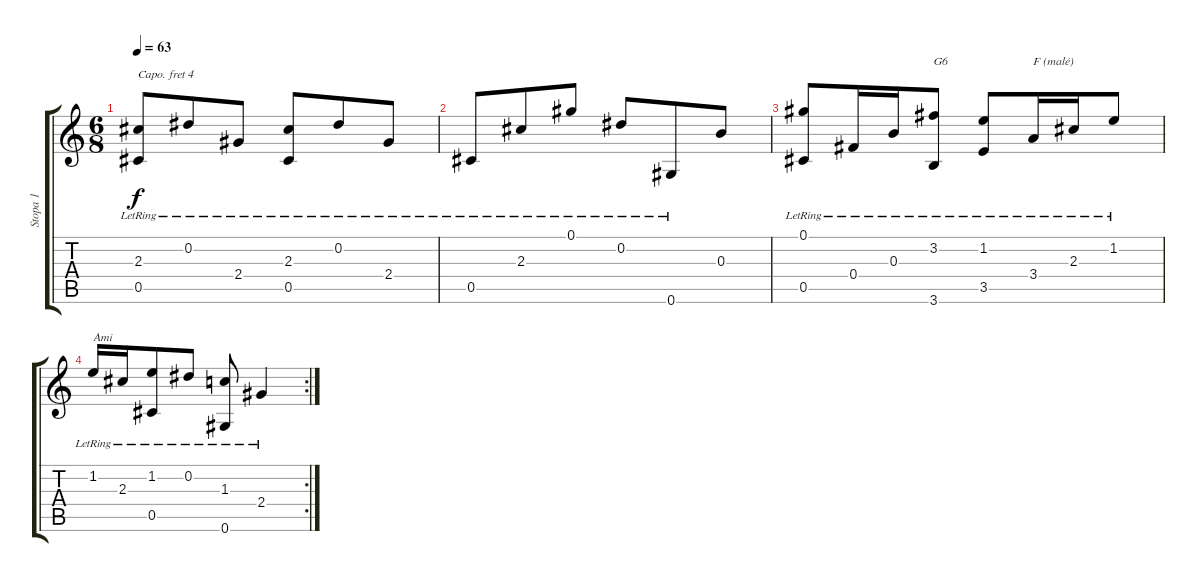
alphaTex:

\track ("Stopa 1" "Stopa 1") {instrument acousticguitarsteel}
\staff {score tabs}
\capo 4
\tuning (E4 B3 G3 D3 A2 E2) {hide}
\ts (6 8)
\tempo 63
\clef g2
\ks c
(2.3{lr} 0.5{lr}).8{dy f} 0.2{lr}.8 2.4{lr}.8 (2.3{lr} 0.5{lr}).8 0.2{lr}.8 2.4{lr}.8 |
0.5{lr}.8 2.3{lr}.8 0.1{lr}.8 0.2{lr}.8 0.6{lr}.8 0.3.8 |
(0.1{lr} 0.5{lr}).8 0.4{lr}.16 0.3{lr}.16 (3.2{lr} 3.6{lr}).8{txt "G6"} (1.2{lr} 3.5{lr}).8 3.4{lr}.16{txt "F (malé)"} 2.3{lr}.16 1.2{lr}.8 |
\rc 2
1.2{lr}.16{txt "Ami"} 2.3{lr}.16 (1.2{lr} 0.5{lr}).8 0.2{lr}.8 (1.3{lr} 0.6{lr}).8 2.4{lr}.4
